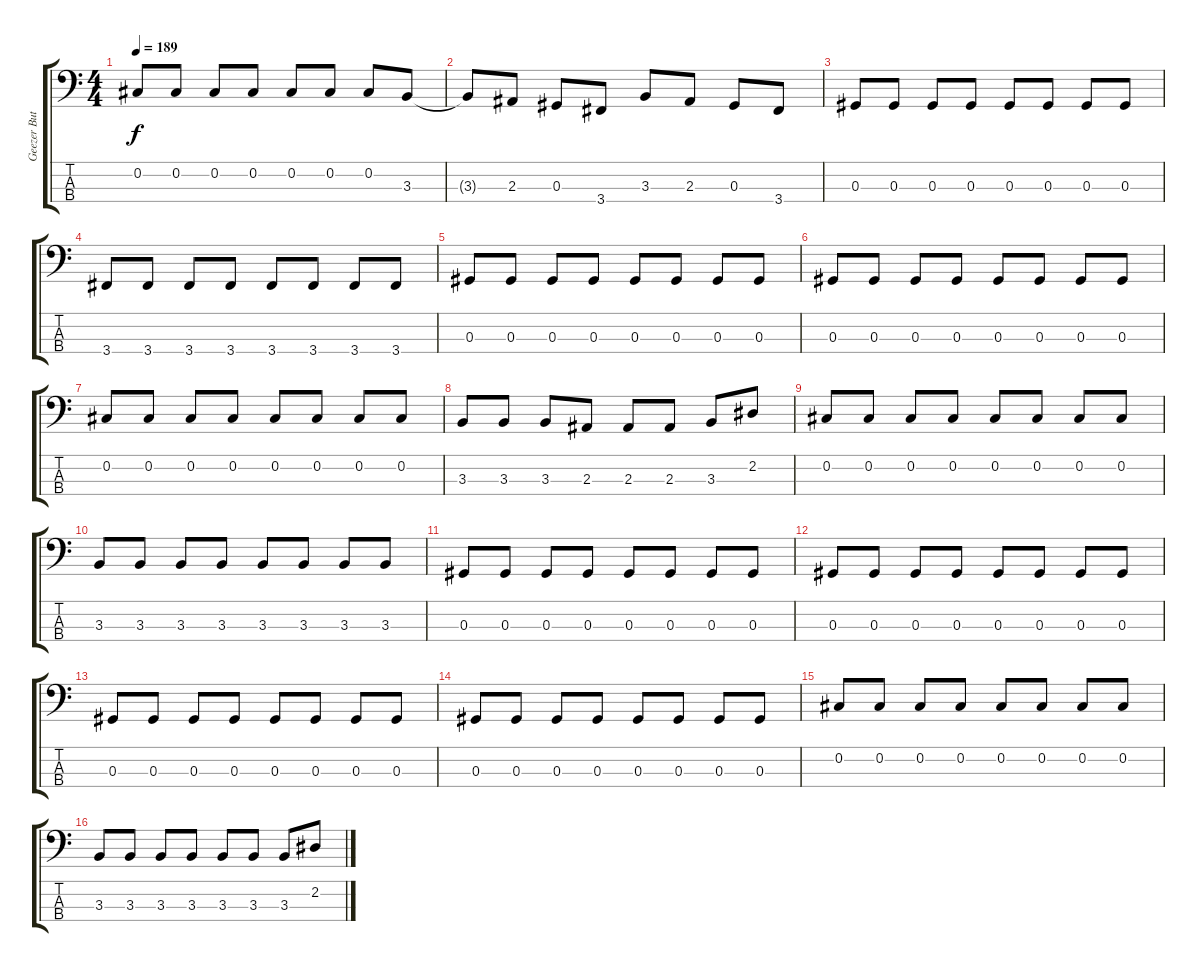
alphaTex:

\track ("Geezer Butler" "Geezer But") {instrument electricbasspick}
\staff {score tabs}
\tuning (Gb2 Db2 Ab1 Eb1) {hide}
\ts (4 4)
\tempo 189
\clef f4
\ks c
0.2.8{dy f} 0.2.8 0.2.8 0.2.8 0.2.8 0.2.8 0.2.8 3.3.8 |
3.3{t}.8 2.3.8 0.3.8 3.4.8 3.3.8 2.3.8 0.3.8 3.4.8 |
0.3.8 0.3.8 0.3.8 0.3.8 0.3.8 0.3.8 0.3.8 0.3.8 |
3.4.8 3.4.8 3.4.8 3.4.8 3.4.8 3.4.8 3.4.8 3.4.8 |
0.3.8 0.3.8 0.3.8 0.3.8 0.3.8 0.3.8 0.3.8 0.3.8 |
0.3.8 0.3.8 0.3.8 0.3.8 0.3.8 0.3.8 0.3.8 0.3.8 |
0.2.8 0.2.8 0.2.8 0.2.8 0.2.8 0.2.8 0.2.8 0.2.8 |
3.3.8 3.3.8 3.3.8 2.3.8 2.3.8 2.3.8 3.3.8 2.2.8 |
0.2.8 0.2.8 0.2.8 0.2.8 0.2.8 0.2.8 0.2.8 0.2.8 |
3.3.8 3.3.8 3.3.8 3.3.8 3.3.8 3.3.8 3.3.8 3.3.8 |
0.3.8 0.3.8 0.3.8 0.3.8 0.3.8 0.3.8 0.3.8 0.3.8 |
0.3.8 0.3.8 0.3.8 0.3.8 0.3.8 0.3.8 0.3.8 0.3.8 |
0.3.8 0.3.8 0.3.8 0.3.8 0.3.8 0.3.8 0.3.8 0.3.8 |
0.3.8 0.3.8 0.3.8 0.3.8 0.3.8 0.3.8 0.3.8 0.3.8 |
0.2.8 0.2.8 0.2.8 0.2.8 0.2.8 0.2.8 0.2.8 0.2.8 |
3.3.8 3.3.8 3.3.8 3.3.8 3.3.8 3.3.8 3.3.8 2.2.8
